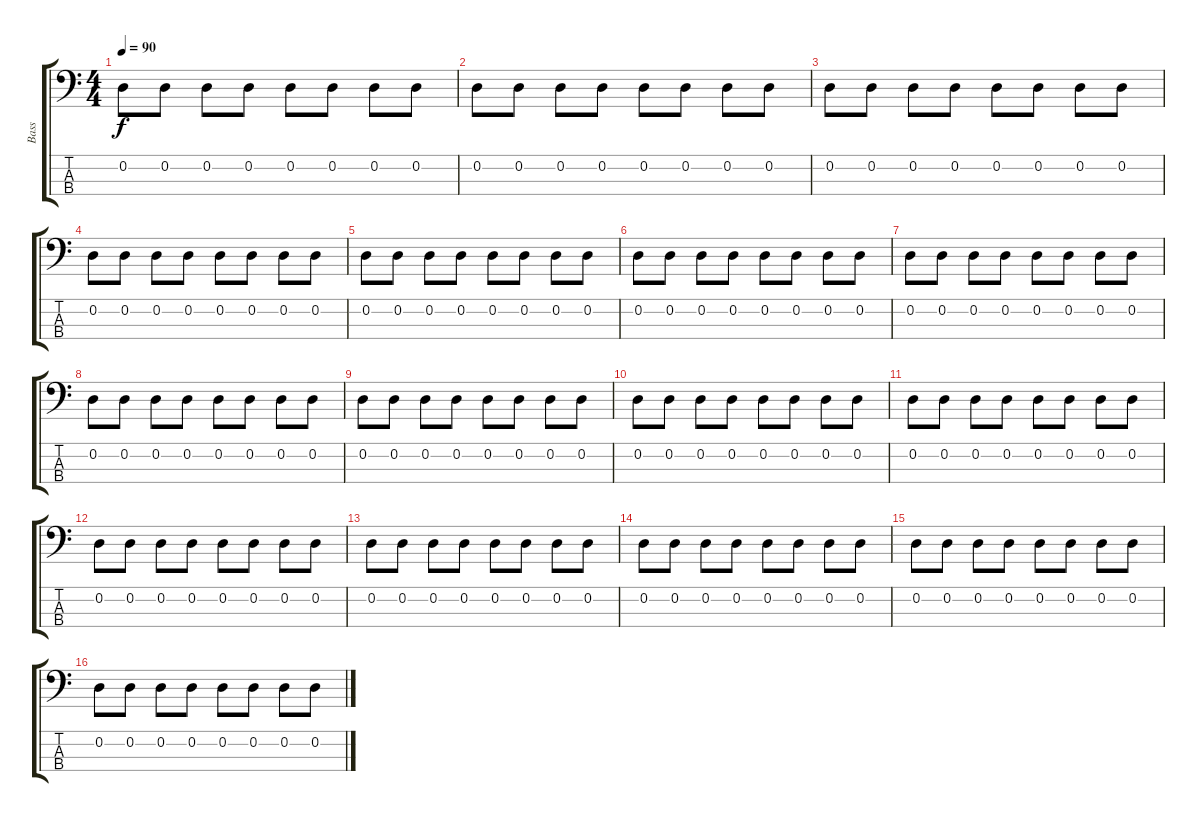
\track ("Bass" "Bass") {instrument electricbassfinger}
\staff {score tabs}
\tuning (G2 D2 A1 E1) {hide}
\ts (4 4)
\tempo 90
\clef f4
\ks c
0.2.8{dy f} 0.2.8 0.2.8 0.2.8 0.2.8 0.2.8 0.2.8 0.2.8 |
0.2.8 0.2.8 0.2.8 0.2.8 0.2.8 0.2.8 0.2.8 0.2.8 |
0.2.8 0.2.8 0.2.8 0.2.8 0.2.8 0.2.8 0.2.8 0.2.8 |
0.2.8 0.2.8 0.2.8 0.2.8 0.2.8 0.2.8 0.2.8 0.2.8 |
0.2.8 0.2.8 0.2.8 0.2.8 0.2.8 0.2.8 0.2.8 0.2.8 |
0.2.8 0.2.8 0.2.8 0.2.8 0.2.8 0.2.8 0.2.8 0.2.8 |
0.2.8 0.2.8 0.2.8 0.2.8 0.2.8 0.2.8 0.2.8 0.2.8 |
0.2.8 0.2.8 0.2.8 0.2.8 0.2.8 0.2.8 0.2.8 0.2.8 |
0.2.8 0.2.8 0.2.8 0.2.8 0.2.8 0.2.8 0.2.8 0.2.8 |
0.2.8 0.2.8 0.2.8 0.2.8 0.2.8 0.2.8 0.2.8 0.2.8 |
0.2.8 0.2.8 0.2.8 0.2.8 0.2.8 0.2.8 0.2.8 0.2.8 |
0.2.8 0.2.8 0.2.8 0.2.8 0.2.8 0.2.8 0.2.8 0.2.8 |
0.2.8 0.2.8 0.2.8 0.2.8 0.2.8 0.2.8 0.2.8 0.2.8 |
0.2.8 0.2.8 0.2.8 0.2.8 0.2.8 0.2.8 0.2.8 0.2.8 |
0.2.8 0.2.8 0.2.8 0.2.8 0.2.8 0.2.8 0.2.8 0.2.8 |
0.2.8 0.2.8 0.2.8 0.2.8 0.2.8 0.2.8 0.2.8 0.2.8
